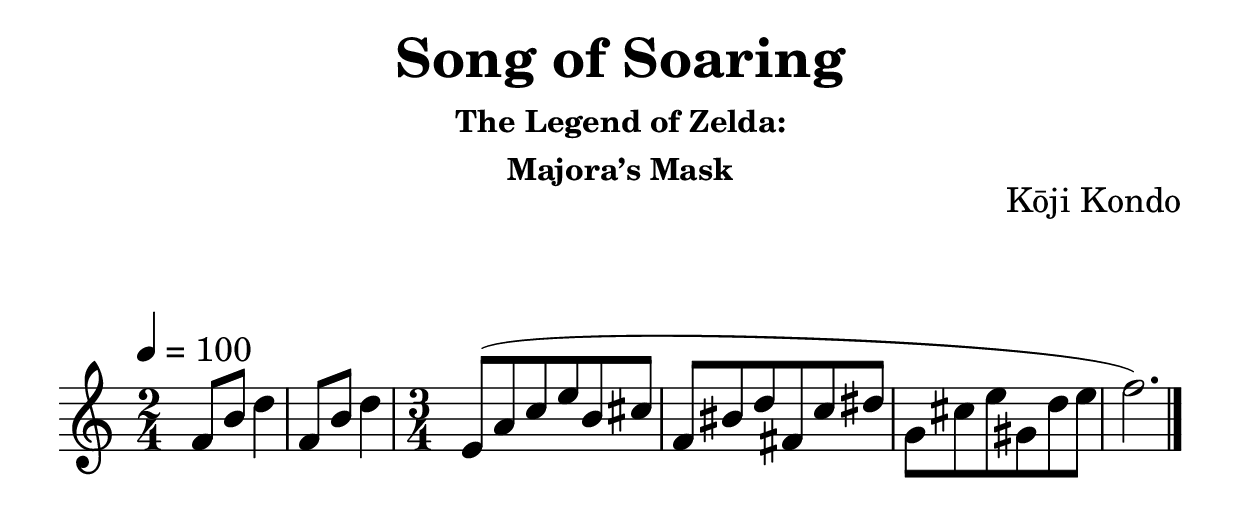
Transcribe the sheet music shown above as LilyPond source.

\version "2.20.0"

\include "header.ily"

title = "Song of Soaring"
subtitle = ##f

song = \relative c'' {
  \tempo 4 = 100
  \time 2/4

  f8 b d4 | % 1
  f,8 b d4 | % 2

  \time 3/4

  e,8( a c e b cis | % 3
  f, bis d fis, c' dis | % 4
  g, cis e gis, d' e | % 5
  f2.) \bar "|." % 6
}


\header {
  title = \title
  #(define subtitle (if (defined? 'subtitle) subtitle))
  subsubtitle = \markup \center-column { "The Legend of Zelda:" "Majora’s Mask" }
}

\include "articulate.ly"

staff = \new Staff \with { midiInstrument = "ocarina" } {
  \clef "treble^8"
  \song
}

\score {
  \staff

  \layout {
    \context {
      \Score
      \omit ClefModifier
    }
  }
}

\score {
  \unfoldRepeats \articulate \staff

  \midi {}
}

